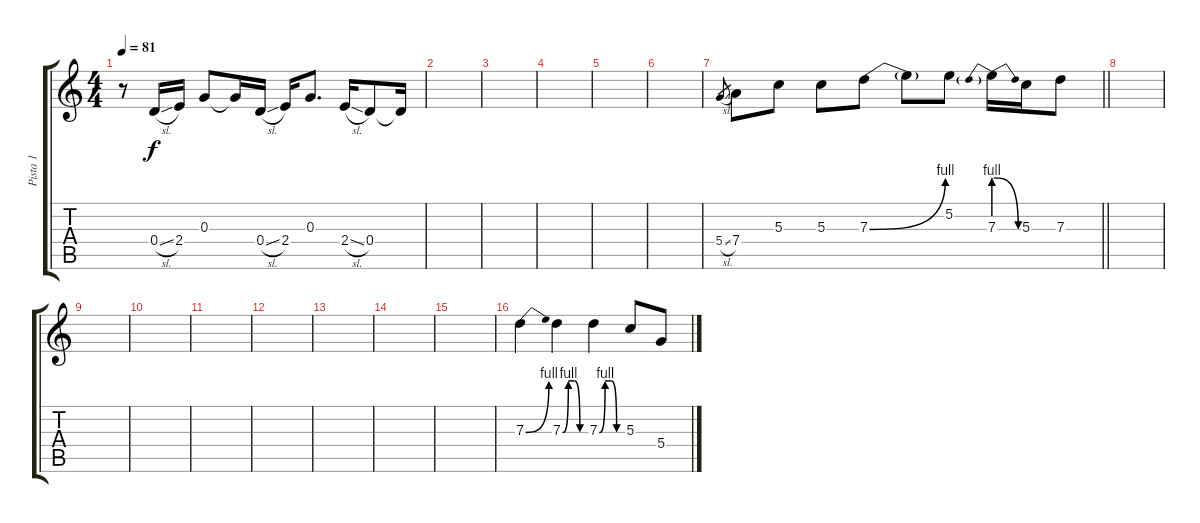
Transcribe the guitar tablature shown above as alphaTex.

\track ("Pista 1" "Pista 1") {instrument overdrivenguitar}
\staff {score tabs}
\tuning (E4 B3 G3 D3 A2 E2) {hide}
\ts (4 4)
\tempo 81
\clef g2
\ks c
r.8{dy f} 0.4{sl}.16 2.4.16 0.3.8 0.3{t}.16 0.4{sl}.16 2.4.16 0.3.8{d} 2.4{sl}.16 0.4.8 0.4{t}.16 |
|
|
|
|
|
\barLineRight lightlight
5.4{sl}.8{gr} 7.4.8{volume 16} 5.3.8 5.3.8 7.3{be (bend 0 0 60 4)}.8 7.3{t}.8 5.2.8 7.3{be (prebendrelease 0 4 60 0)}.16 5.3.16 7.3.8 |
|
|
|
|
|
|
|
|
7.3{be (bend 0 0 60 4)}.4{volume 16} 7.3{be (custom 0 0 15 4 30 4 45 0 60 0)}.4 7.3{be (custom 0 0 15 4 30 4 45 0 60 0)}.4 5.3.8 5.4.8
